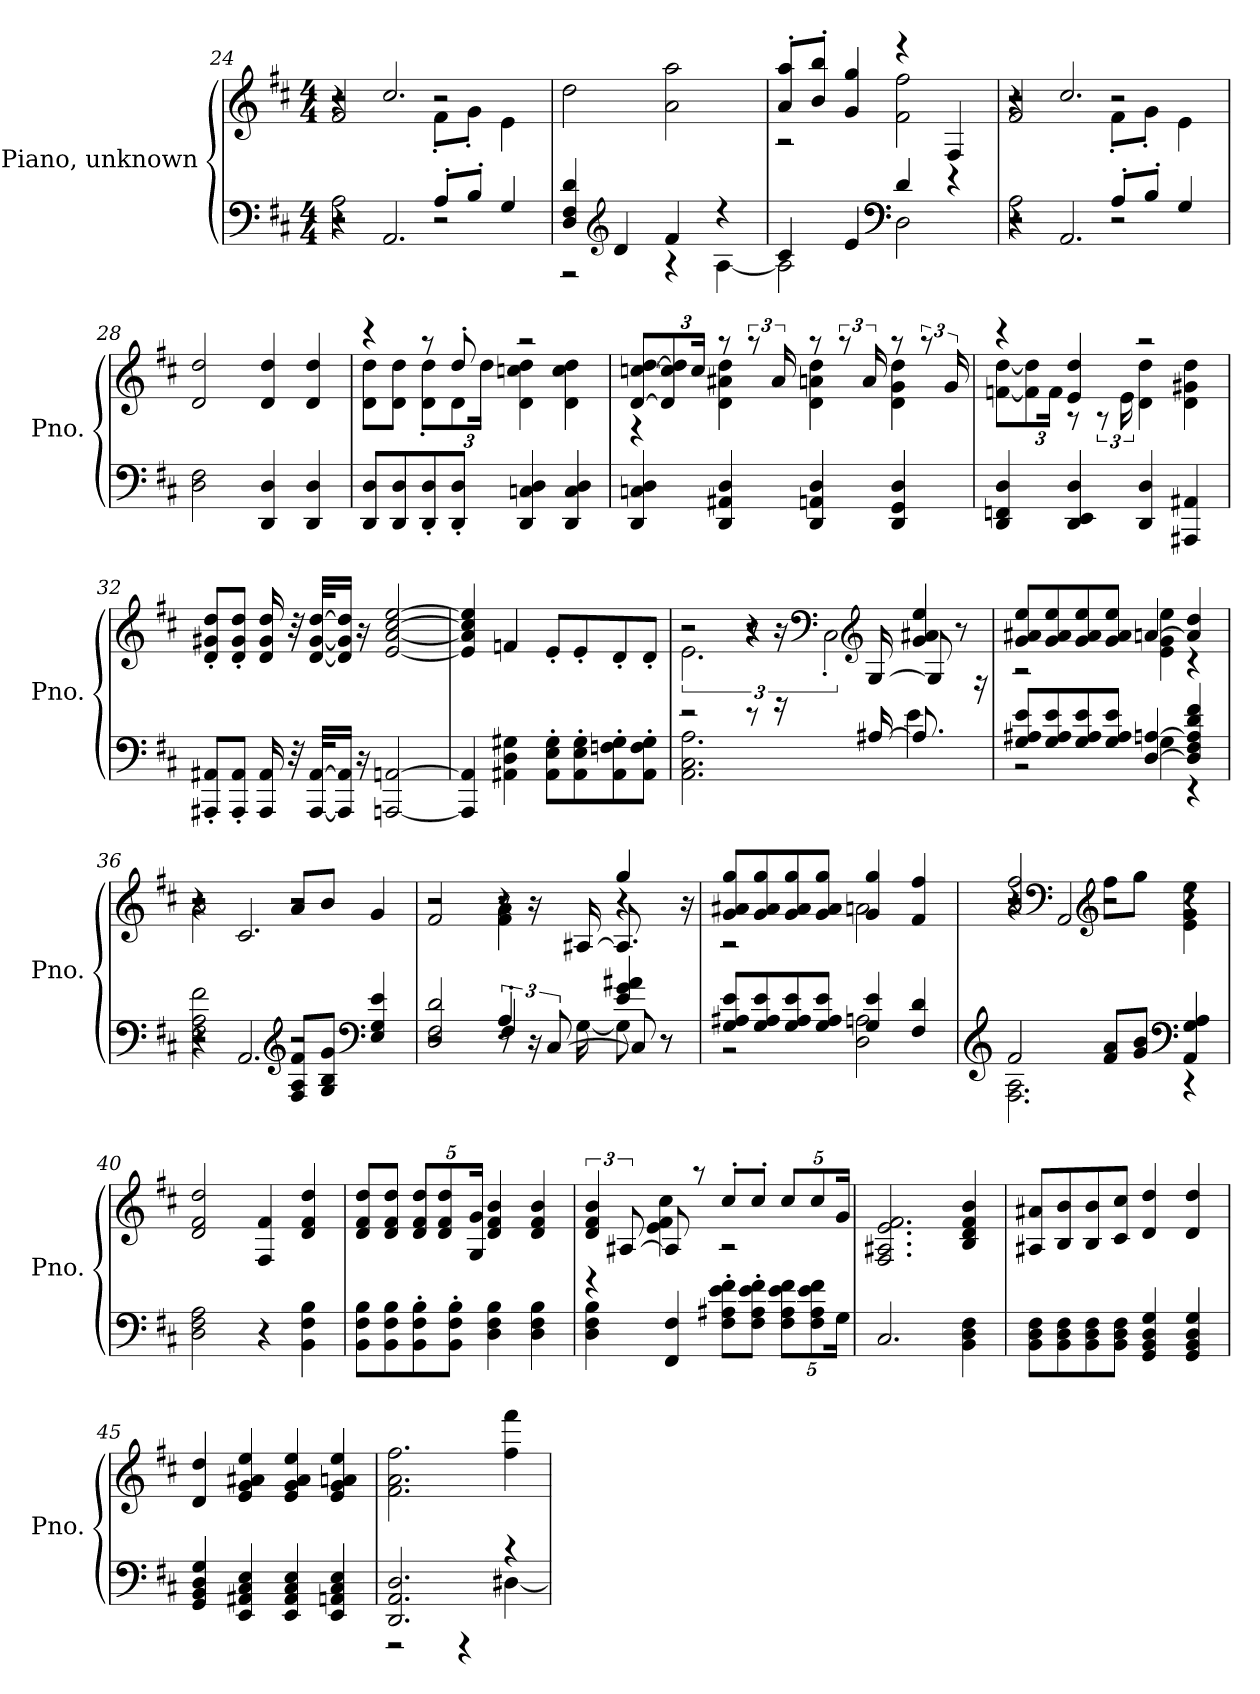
**kern	**kern
*part1	*part1
*staff2	*staff1
*I"Piano, unknown	*
*I'Pno.	*
*clefF4	*clefG2
*k[f#c#]	*k[f#c#]
*M4/4	*M4/4
=24	=24
*^	*^
*	*^	*	*^
2r	2A\	4r	4r	2r	2f#/
.	.	2.AA/	2.cc#/	.	.
8A'/L	2r	.	.	8f#'\L	2r
8B'/J	.	.	.	8g'\J	.
4G/	.	.	.	4e\	.
*	*v	*v	*	*	*
*	*	*v	*v	*v
=25	=25	=25
4D/ 4F#/ 4d/	2r	2dd\
*clefG2	*	*
4d/	.	.
4f#/	4r	2a\ 2aa\
4r	[4A\	.
=26	=26	=26
*	*	*^
4c#/	2A\]	8a/' 8aa/'L	2r
.	.	8b/' 8bb/'J	.
4e/	.	4g/ 4gg/	.
*clefF4	*	*	*
4d/	2D\	4r	2f#\ 2ff#\
4r	.	4F#/	.
!!LO:LB:g=z
=27	=27	=27	=27
*	*^	*	*^
2r	2A\	4r	4r	2r	2f#/
.	.	2.AA/	2.cc#/	.	.
8A'/L	2r	.	.	8f#'\L	2r
8B'/J	.	.	.	8g'\J	.
4G/	.	.	.	4e\	.
*v	*v	*v	*	*	*
*	*v	*v	*v
=28	=28
2D\ 2F#\	2d/ 2dd/
4DD/ 4D/	4d/ 4dd/
4DD/ 4D/	4d/ 4dd/
=29	=29
*	*^
8DD/ 8D/L	4r	8d\ 8dd\L
8DD/ 8D/	.	8d\ 8dd\J
8DD/' 8D/'	8r	8d\' 8dd\'L
*	*	*Xbrackettup
8DD/' 8D/'J	8dd'/	12d\
.	.	24dd\Jk
4DD/ 4Cn/ 4D/	2r	4d\ 4ccn\ 4dd\
4DD/ 4C/ 4D/	.	4d\ 4cc\ 4dd\
=30	=30	=30
4DD/ 4Cn/ 4D/	[8d/ [8ccn/ [8dd/L	4r
.	12d/] 12cc/] 12dd/]	.
.	24cc/Jk	.
4DD/ 4AA#X/ 4D/	8r	4d\ 4a#X\ 4dd\
*	*brackettup	*
.	12r	.
.	24a#/	.
4DD/ 4AAn/ 4D/	8r	4d\ 4an\ 4dd\
.	12r	.
.	24a/	.
4DD/ 4GG/ 4D/	8r	4d\ 4g\ 4dd\
.	12r	.
.	24g/	.
!!LO:PB:g=z	!!
=31	=31	=31
4DD/ 4FFn/ 4D/	4r	[8fn\ [8dd\L
*	*	*Xbrackettup
.	.	12f\] 12dd\]
.	.	24f\Jk
4DD/ 4EE/ 4D/	4e/ 4dd/	8r
*	*	*brackettup
.	.	12r
.	.	24e\
4DD/ 4D/	2r	4d\ 4dd\
4AAA#X/ 4AA#X/	.	4d\ 4g#X\ 4dd\
*	*v	*v
=32	=32
8AAA#X/' 8AA#X/'L	8d/' 8g#X/' 8dd/'L
8AAA#/' 8AA#/'J	8d/' 8g#/' 8dd/'J
16AAA#/ 16AA#/	16d/ 16g#/ 16dd/
32r	32r
[32AAA#/ [32AA#/KLL	[32d/ [32g#/ [32dd/KLL
16AAA#/] 16AA#/]JJ	16d/] 16g#/] 16dd/]JJ
16r	16r
[2AAAn/ [2AAn/	[2e/ [2a/ [2cc#/ [2ee/
=33	=33
4AAA/] 4AA/]	4e/] 4a/] 4cc#/] 4ee/]
4AA#X\ 4D\ 4G#X\	4fn/
8AA#\' 8E\' 8G#\'L	8e'/L
8AA#\' 8E\' 8G#\'	8e'/
8AA#\' 8Fn\' 8G#\'	8d'/
8AA#\' 8F\' 8G#\'J	8d'/J
!!LO:LB:g=z
=34	=34
*^	*^
*	*	*	*^
2r	2.AA\ 2.C#\ 2.A\	2r	3.e\	2r
8r	.	4r	6r	8r
16r	.	.	.	16r
*	*	*clefF4	*	*
.	.	.	3C#'\	.
*	*	*clefG2	*	*
[16A#X/	.	.	.	[16G/
8.A#/]	4e\	4g/ 4a#X/ 4ee/	.	8G/]
.	.	.	.	8r
16r	.	.	.	.
*	*	*	*v	*v
=35	=35	=35	=35
8G/ 8A#X/ 8e/L	2r	8g/ 8a#X/ 8ee/L	2r
8G/ 8A#/ 8e/	.	8g/ 8a#/ 8ee/	.
8G/ 8A#/ 8e/	.	8g/ 8a#/ 8ee/	.
8G/ 8A#/ 8e/J	.	8g/ 8a#/ 8ee/J	.
[4D/ [4An/	4G\	[4an/	4e\ 4g\ 4ee\
4D/] 4F#/ 4A/] 4d/ 4f#/	4r	4a/] 4dd/	4r
=36	=36	=36	=36
*	*^	*	*^
2r	2F#\ 2A\ 2f#\	4r	2r	2a\	4r
.	.	2.AA/	.	.	2.c#/
*clefG2	*	*	*	*	*
8F#/ 8A/ 8f#/L	2r	.	8a/L	2r	.
8G/ 8B/ 8g/J	.	.	8b/J	.	.
*clefF4	*	*	*	*	*
4E/ 4G/ 4e/	.	.	4g/	.	.
!!LO:LB:g=z	!!	!!
=37	=37	=37	=37	=37	=37
2r	2r	2D/ 2F#/ 2d/	2f#/	2r	2r
4A'/	8r	6F#/	4r	4f#\ 4a\	8r
.	16r	.	.	.	16r
.	.	[12C#/	.	.	.
.	[16G\	.	.	.	[16A#X/
4e/ 4g/ 4a#X/	8G\]	8C#/]	4gg/	4r	8.A#/]
.	8r	8r	.	.	.
.	.	.	.	.	16r
*	*v	*v	*	*	*
*	*	*	*v	*v
=38	=38	=38	=38
8G/ 8A#X/ 8e/L	2r	8g/ 8a#X/ 8gg/L	2r
8G/ 8A#/ 8e/	.	8g/ 8a#/ 8gg/	.
8G/ 8A#/ 8e/	.	8g/ 8a#/ 8gg/	.
8G/ 8A#/ 8e/J	.	8g/ 8a#/ 8gg/J	.
4G/ 4e/	2D\ 2An\	4g/ 4gg/	2an\
4F#/ 4d/	.	4f#/ 4ff#/	.
*	*	*v	*v
=39	=39	=39
*clefG2	*	*
*	*	*^
*	*	*	*^
2f#/	2.F#\ 2.A\	2a/ 2ff#/	2r	4r
*	*	*clefF4	*	*
.	.	.	.	2AA/
*	*	*clefG2	*	*
8f#/ 8a/L	.	2r	8ff#\L	.
8g/ 8b/J	.	.	8gg\J	.
*clefF4	*	*	*	*
4AA/ 4G/ 4A/	4r	.	4e\ 4g\ 4ee\	4r
*v	*v	*	*	*
*	*v	*v	*v
=40	=40
2D\ 2F#\ 2A\	2d/ 2f#/ 2dd/
4r	4F#/ 4f#/
4BB\ 4F#\ 4B\	4d/ 4f#/ 4dd/
!!LO:LB:g=z
=41	=41
8BB\ 8F#\ 8B\L	8d/ 8f#/ 8dd/L
8BB\ 8F#\ 8B\	8d/ 8f#/ 8dd/J
*	*Xbrackettup
8BB\' 8F#\' 8B\'	10d/ 10f#/ 10dd/L
.	10d/ 10f#/ 10dd/
8BB\' 8F#\' 8B\'J	.
.	20G/ 20g/Jk
4D\ 4F#\ 4B\	4d/ 4f#/ 4b/
4D\ 4F#\ 4B\	4d/ 4f#/ 4b/
=42	=42
*	*brackettup
*	*^
4D\ 4F#\ 4B\	6d/ 6f#/ 6b/	4r
.	[12A#X/	.
4FF#/ 4F#/	8A#/]	4e\ 4f#\ 4cc#\
.	8r	.
8F#\' 8A#X\' 8e\' 8f#\'L	8cc#'/L	2r
8F#\' 8A#\' 8e\' 8f#\'J	8cc#'/J	.
*Xbrackettup	*Xbrackettup	*
10F#\ 10A#\ 10e\ 10f#\L	10cc#/L	.
10F#\ 10A#\ 10e\ 10f#\	10cc#/	.
20G\Jk	20g/Jk	.
*	*v	*v
=43	=43
2.C#/	2.F#/ 2.A#X/ 2.e/ 2.f#/
4BB\ 4D\ 4F#\	4B/ 4d/ 4f#/ 4b/
=44	=44
8BB\ 8D\ 8F#\L	8A#X/ 8a#X/L
8BB\ 8D\ 8F#\	8B/ 8b/
8BB\ 8D\ 8F#\	8B/ 8b/
8BB\ 8D\ 8F#\J	8c#/ 8cc#/J
4GG/ 4BB/ 4D/ 4G/	4d/ 4dd/
4GG/ 4BB/ 4D/ 4G/	4d/ 4dd/
!!LO:LB:g=z
=45	=45
4GG/ 4BB/ 4D/ 4G/	4d/ 4dd/
4EE/ 4AA#X/ 4C#/ 4E/	4e/ 4g/ 4a#X/ 4ee/
4EE/ 4AA#/ 4C#/ 4E/	4e/ 4g/ 4a#/ 4ee/
4EE/ 4AAn/ 4C#/ 4E/	4e/ 4g/ 4an/ 4ee/
=46	=46
*^	*
2.DD/ 2.AA/ 2.D/	2r	2.f#\ 2.a\ 2.ff#\
.	4r	.
4r	[4D#X\	4ff#\ 4fff#\
*v	*v	*
=	=
*-	*-
